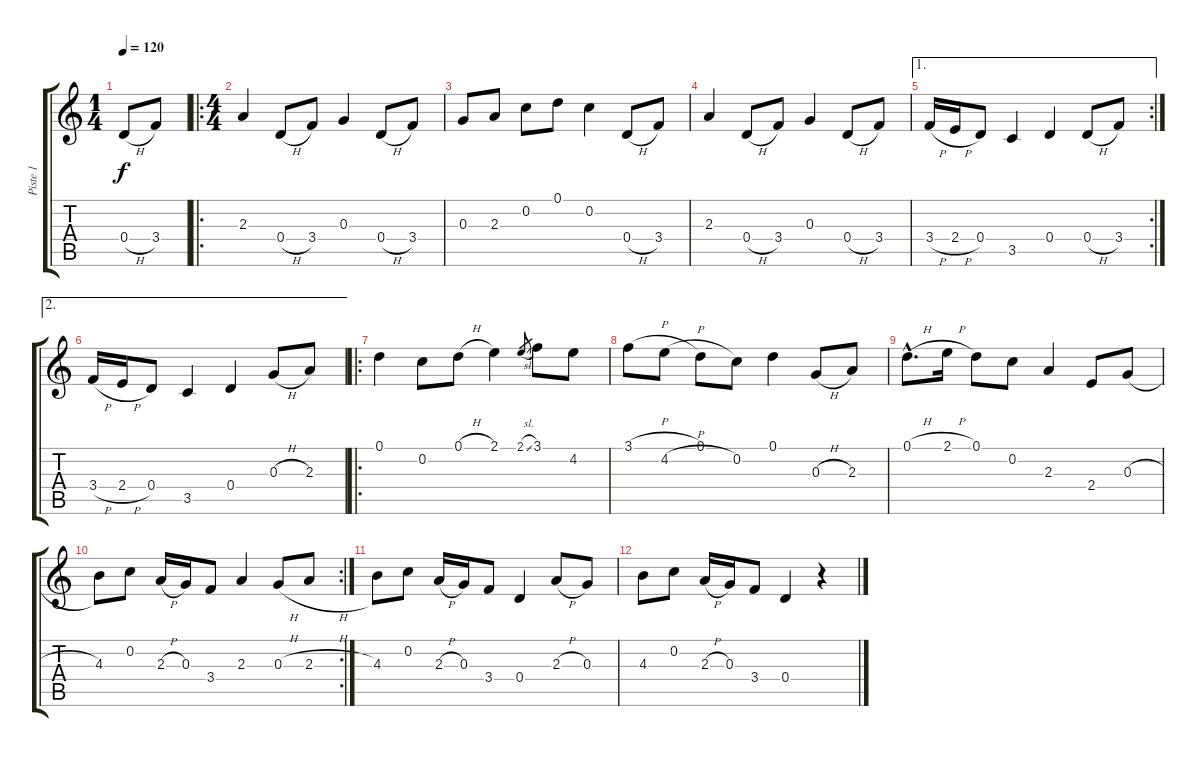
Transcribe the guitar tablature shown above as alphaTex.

\track ("Piste 1" "Piste 1") {instrument acousticguitarsteel}
\staff {score tabs}
\tuning (D4 C4 G3 D3 A2 D2) {hide}
\ts (1 4)
\tempo 120
\clef g2
\ks c
0.4{h}.8{dy f} 3.4.8 |
\ro
\ts (4 4)
2.3.4 0.4{h}.8 3.4.8 0.3.4 0.4{h}.8 3.4.8 |
0.3.8 2.3.8 0.2.8 0.1.8 0.2.4 0.4{h}.8 3.4.8 |
2.3.4 0.4{h}.8 3.4.8 0.3.4 0.4{h}.8 3.4.8 |
\ae 1
\rc 2
3.4{h}.16 2.4{h}.16 0.4.8 3.5.4 0.4.4 0.4{h}.8 3.4.8 |
\ae 2
3.4{h}.16 2.4{h}.16 0.4.8 3.5.4 0.4.4 0.3{h}.8 2.3.8 |
\ro
0.1.4 0.2.8 0.1{h}.8 2.1.4 2.1{sl}.8{gr} 3.1.8 4.2.8 |
3.1{h}.8 4.2{h}.8 0.1.8 0.2.8 0.1.4 0.3{h}.8 2.3.8 |
0.1{h hac}.8{d} 2.1{h}.16 0.1.8 0.2.8 2.3.4 2.4.8 0.3{h}.8 |
\rc 2
4.3.8 0.2.8 2.3{h}.16 0.3.16 3.4.8 2.3.4 0.3{h}.8 2.3{h}.8 |
4.3.8 0.2.8 2.3{h}.16 0.3.16 3.4.8 0.4.4 2.3{h}.8 0.3.8 |
4.3.8 0.2.8 2.3{h}.16 0.3.16 3.4.8 0.4.4 r.4
